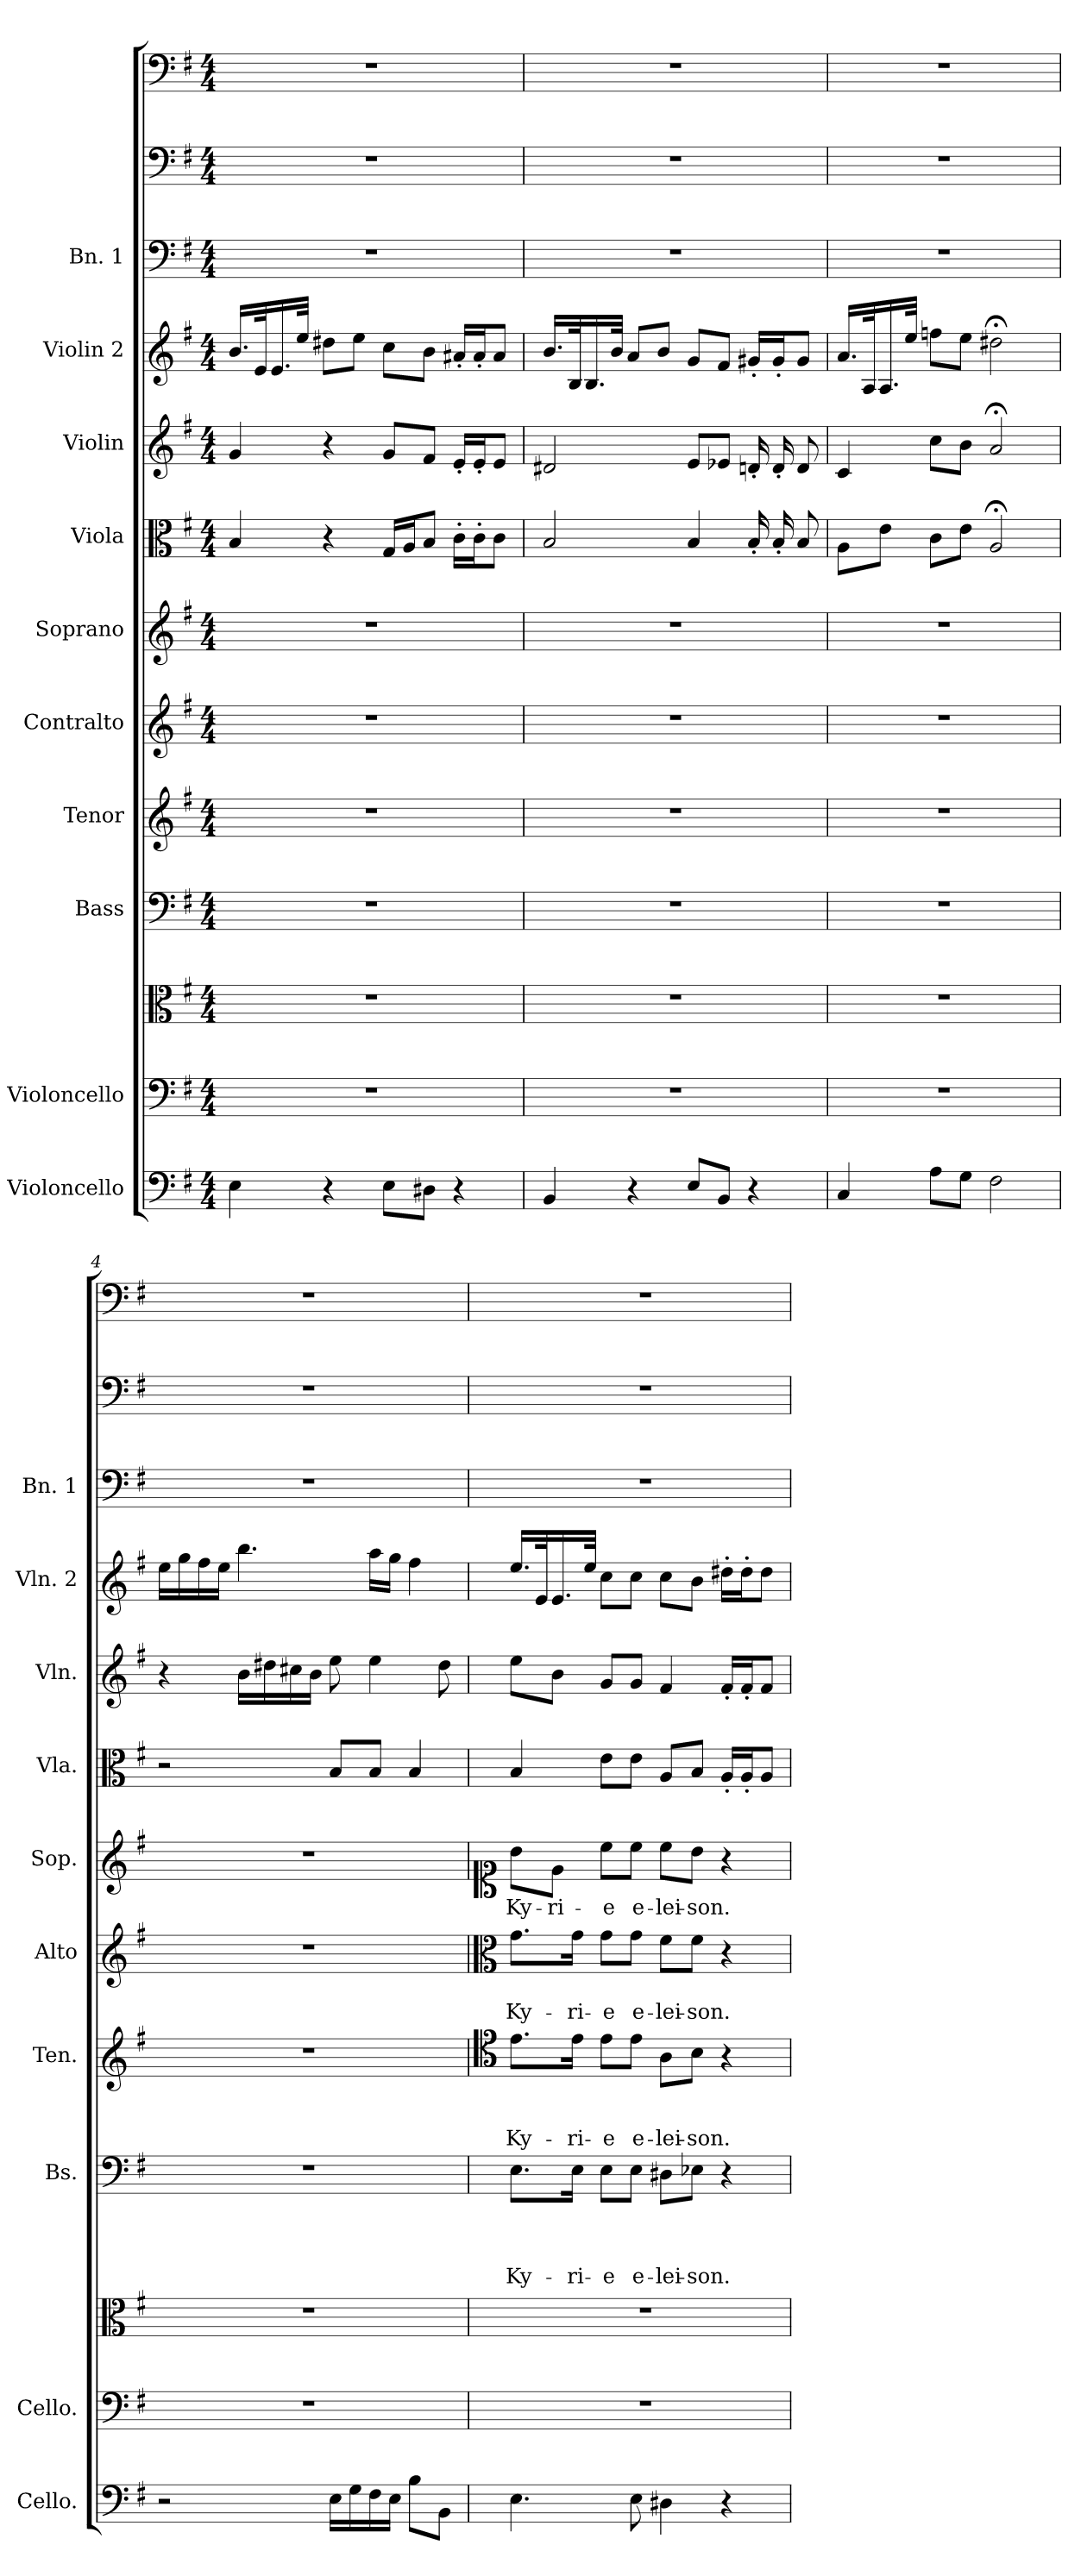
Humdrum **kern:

**kern	**kern	**kern	**kern	**text	**text	**text	**text	**kern	**text	**text	**text	**kern	**text	**text	**kern	**text	**kern	**kern	**kern	**kern	**kern	**kern
*part13	*part12	*part11	*part10	*part10	*part10	*part10	*part10	*part9	*part9	*part9	*part9	*part8	*part8	*part8	*part7	*part7	*part6	*part5	*part4	*part3	*part2	*part1
*staff13	*staff12	*staff11	*staff10	*staff10	*staff10	*staff10	*staff10	*staff9	*staff9	*staff9	*staff9	*staff8	*staff8	*staff8	*staff7	*staff7	*staff6	*staff5	*staff4	*staff3	*staff2	*staff1
*I"Violoncello	*I"Violoncello	*	*I"Bass	*	*	*	*	*I"Tenor	*	*	*	*I"Contralto	*	*	*I"Soprano	*	*I"Viola	*I"Violin	*I"Violin 2	*I"Bn. 1	*	*
*I'Cello.	*I'Cello.	*	*I'Bs.	*	*	*	*	*I'Ten.	*	*	*	*I'Alto	*	*	*I'Sop.	*	*I'Vla.	*I'Vln.	*I'Vln. 2	*I'Bn. 1	*	*
*clefF4	*clefF4	*clefC3	*clefF4	*	*	*	*	*clefG2	*	*	*	*clefG2	*	*	*clefG2	*	*clefC3	*clefG2	*clefG2	*clefF4	*clefF4	*clefF4
*	*	*	*	*	*	*	*	*ITrd7c12	*	*	*	*	*	*	*	*	*	*	*	*	*	*
*k[f#]	*k[f#]	*k[f#]	*k[f#]	*	*	*	*	*k[f#]	*	*	*	*k[f#]	*	*	*k[f#]	*	*k[f#]	*k[f#]	*k[f#]	*k[f#]	*k[f#]	*k[f#]
*G:	*G:	*G:	*G:	*	*	*	*	*G:	*	*	*	*G:	*	*	*G:	*	*G:	*G:	*G:	*G:	*G:	*G:
*M4/4	*M4/4	*M4/4	*M4/4	*	*	*	*	*M4/4	*	*	*	*M4/4	*	*	*M4/4	*	*M4/4	*M4/4	*M4/4	*M4/4	*M4/4	*M4/4
=1	=1	=1	=1	=1	=1	=1	=1	=1	=1	=1	=1	=1	=1	=1	=1	=1	=1	=1	=1	=1	=1	=1
4E\	1r	1r	1r	.	.	.	.	1r	.	.	.	1r	.	.	1r	.	4B/	4g/	16.b/LL	1r	1r	1r
.	.	.	.	.	.	.	.	.	.	.	.	.	.	.	.	.	.	.	32e/k	.	.	.
.	.	.	.	.	.	.	.	.	.	.	.	.	.	.	.	.	.	.	16.e/	.	.	.
.	.	.	.	.	.	.	.	.	.	.	.	.	.	.	.	.	.	.	32ee/JJk	.	.	.
4r	.	.	.	.	.	.	.	.	.	.	.	.	.	.	.	.	4r	4r	8dd#X\L	.	.	.
.	.	.	.	.	.	.	.	.	.	.	.	.	.	.	.	.	.	.	8ee\J	.	.	.
8E\L	.	.	.	.	.	.	.	.	.	.	.	.	.	.	.	.	16G/LL	8g/L	8cc\L	.	.	.
.	.	.	.	.	.	.	.	.	.	.	.	.	.	.	.	.	16A/J	.	.	.	.	.
8D#X\J	.	.	.	.	.	.	.	.	.	.	.	.	.	.	.	.	8B/J	8f#/J	8b\J	.	.	.
4r	.	.	.	.	.	.	.	.	.	.	.	.	.	.	.	.	16c'>\LL	16e'>/LL	16a#X'>/LL	.	.	.
.	.	.	.	.	.	.	.	.	.	.	.	.	.	.	.	.	16c'>\J	16e'>/J	16a#'>/J	.	.	.
.	.	.	.	.	.	.	.	.	.	.	.	.	.	.	.	.	8c\J	8e/J	8a#/J	.	.	.
=2	=2	=2	=2	=2	=2	=2	=2	=2	=2	=2	=2	=2	=2	=2	=2	=2	=2	=2	=2	=2	=2	=2
4BB/	1r	1r	1r	.	.	.	.	1r	.	.	.	1r	.	.	1r	.	2B/	2d#X/	16.b/LL	1r	1r	1r
.	.	.	.	.	.	.	.	.	.	.	.	.	.	.	.	.	.	.	32B/k	.	.	.
.	.	.	.	.	.	.	.	.	.	.	.	.	.	.	.	.	.	.	16.B/	.	.	.
.	.	.	.	.	.	.	.	.	.	.	.	.	.	.	.	.	.	.	32b/JJk	.	.	.
4r	.	.	.	.	.	.	.	.	.	.	.	.	.	.	.	.	.	.	8a/L	.	.	.
.	.	.	.	.	.	.	.	.	.	.	.	.	.	.	.	.	.	.	8b/J	.	.	.
8E/L	.	.	.	.	.	.	.	.	.	.	.	.	.	.	.	.	4B/	8e/L	8g/L	.	.	.
8BB/J	.	.	.	.	.	.	.	.	.	.	.	.	.	.	.	.	.	8e-X/J	8f#/J	.	.	.
4r	.	.	.	.	.	.	.	.	.	.	.	.	.	.	.	.	16B'>/	16dn'>/	16g#X'>/LL	.	.	.
.	.	.	.	.	.	.	.	.	.	.	.	.	.	.	.	.	16B'>/	16d'>/	16g#'>/J	.	.	.
.	.	.	.	.	.	.	.	.	.	.	.	.	.	.	.	.	8B/	8d/	8g#/J	.	.	.
=3	=3	=3	=3	=3	=3	=3	=3	=3	=3	=3	=3	=3	=3	=3	=3	=3	=3	=3	=3	=3	=3	=3
4C/	1r	1r	1r	.	.	.	.	1r	.	.	.	1r	.	.	1r	.	8A\L	4c/	16.a/LL	1r	1r	1r
.	.	.	.	.	.	.	.	.	.	.	.	.	.	.	.	.	.	.	32A/k	.	.	.
.	.	.	.	.	.	.	.	.	.	.	.	.	.	.	.	.	8e\J	.	16.A/	.	.	.
.	.	.	.	.	.	.	.	.	.	.	.	.	.	.	.	.	.	.	32ee/JJk	.	.	.
8A\L	.	.	.	.	.	.	.	.	.	.	.	.	.	.	.	.	8c\L	8cc\L	8ffn\L	.	.	.
8G\J	.	.	.	.	.	.	.	.	.	.	.	.	.	.	.	.	8e\J	8b\J	8ee\J	.	.	.
2F#\	.	.	.	.	.	.	.	.	.	.	.	.	.	.	.	.	2A;</	2a;</	2dd#X;<\	.	.	.
=4	=4	=4	=4	=4	=4	=4	=4	=4	=4	=4	=4	=4	=4	=4	=4	=4	=4	=4	=4	=4	=4	=4
2r	1r	1r	1r	.	.	.	.	1r	.	.	.	1r	.	.	1r	.	2r	4r	16ee\LL	1r	1r	1r
.	.	.	.	.	.	.	.	.	.	.	.	.	.	.	.	.	.	.	16gg\	.	.	.
.	.	.	.	.	.	.	.	.	.	.	.	.	.	.	.	.	.	.	16ff#\	.	.	.
.	.	.	.	.	.	.	.	.	.	.	.	.	.	.	.	.	.	.	16ee\JJ	.	.	.
.	.	.	.	.	.	.	.	.	.	.	.	.	.	.	.	.	.	16b\LL	4.bb\	.	.	.
.	.	.	.	.	.	.	.	.	.	.	.	.	.	.	.	.	.	16dd#X\	.	.	.	.
.	.	.	.	.	.	.	.	.	.	.	.	.	.	.	.	.	.	16cc#X\	.	.	.	.
.	.	.	.	.	.	.	.	.	.	.	.	.	.	.	.	.	.	16b\JJ	.	.	.	.
16E\LL	.	.	.	.	.	.	.	.	.	.	.	.	.	.	.	.	8B/L	8ee\	.	.	.	.
16G\	.	.	.	.	.	.	.	.	.	.	.	.	.	.	.	.	.	.	.	.	.	.
16F#\	.	.	.	.	.	.	.	.	.	.	.	.	.	.	.	.	8B/J	4ee\	16aa\LL	.	.	.
16E\JJ	.	.	.	.	.	.	.	.	.	.	.	.	.	.	.	.	.	.	16gg\JJ	.	.	.
8B\L	.	.	.	.	.	.	.	.	.	.	.	.	.	.	.	.	4B/	.	4ff#\	.	.	.
8BB\J	.	.	.	.	.	.	.	.	.	.	.	.	.	.	.	.	.	8dd#\	.	.	.	.
!!LO:PB:g=z
=5	=5	=5	=5	=5	=5	=5	=5	=5	=5	=5	=5	=5	=5	=5	=5	=5	=5	=5	=5	=5	=5	=5
*	*	*	*	*	*	*	*	*clefC4	*	*	*	*clefC3	*	*	*clefC1	*	*	*	*	*	*	*
!	!	!	!	!	!	!	!LO:LY:b	!	!	!	!LO:LY:b	!	!	!LO:LY:b	!	!LO:LY:b	!	!	!	!	!	!
4.E\	1r	1r	8.E\L	.	.	.	Ky-	8.E\L	.	.	Ky-	8.g\L	.	Ky-	8b\L	Ky-	4B/	8ee\L	16.ee/LL	1r	1r	1r
.	.	.	.	.	.	.	.	.	.	.	.	.	.	.	.	.	.	.	32e/k	.	.	.
!	!	!	!	!	!	!	!	!	!	!	!	!	!	!	!	!LO:LY:b	!	!	!	!	!	!
.	.	.	.	.	.	.	.	.	.	.	.	.	.	.	8e\J	-ri-	.	8b\J	16.e/	.	.	.
!	!	!	!	!	!	!	!LO:LY:b	!	!	!	!LO:LY:b	!	!	!LO:LY:b	!	!	!	!	!	!	!	!
.	.	.	16E\Jk	.	.	.	-ri-	16E\Jk	.	.	-ri-	16g\Jk	.	-ri-	.	.	.	.	.	.	.	.
.	.	.	.	.	.	.	.	.	.	.	.	.	.	.	.	.	.	.	32ee/JJk	.	.	.
!	!	!	!	!	!	!	!LO:LY:b	!	!	!	!LO:LY:b	!	!	!LO:LY:b	!	!LO:LY:b	!	!	!	!	!	!
.	.	.	8E\L	.	.	.	-e	8E\L	.	.	-e	8g\L	.	-e	8cc\L	-e	8e\L	8g/L	8cc\L	.	.	.
!	!	!	!	!	!	!	!LO:LY:b	!	!	!	!LO:LY:b	!	!	!LO:LY:b	!	!LO:LY:b	!	!	!	!	!	!
8E\	.	.	8E\J	.	.	.	e-	8E\J	.	.	e-	8g\J	.	e-	8cc\J	e-	8e\J	8g/J	8cc\J	.	.	.
!	!	!	!	!	!	!	!LO:LY:b	!	!	!	!LO:LY:b	!	!	!LO:LY:b	!	!LO:LY:b	!	!	!	!	!	!
4D#X\	.	.	8D#X\L	.	.	.	-lei-	8AA\L	.	.	-lei-	8f#\L	.	-lei-	8cc\L	-lei-	8A/L	4f#/	8cc\L	.	.	.
!	!	!	!	!	!	!	!LO:LY:b	!	!	!	!LO:LY:b	!	!	!LO:LY:b	!	!LO:LY:b	!	!	!	!	!	!
.	.	.	8E-X\J	.	.	.	-son.	8BB\J	.	.	-son.	8f#\J	.	-son.	8b\J	-son.	8B/J	.	8b\J	.	.	.
4r	.	.	4r	.	.	.	.	4r	.	.	.	4r	.	.	4r	.	16A'>/LL	16f#'>/LL	16dd#X'>\LL	.	.	.
.	.	.	.	.	.	.	.	.	.	.	.	.	.	.	.	.	16A'>/J	16f#'>/J	16dd#'>\J	.	.	.
.	.	.	.	.	.	.	.	.	.	.	.	.	.	.	.	.	8A/J	8f#/J	8dd#\J	.	.	.
=	=	=	=	=	=	=	=	=	=	=	=	=	=	=	=	=	=	=	=	=	=	=
*-	*-	*-	*-	*-	*-	*-	*-	*-	*-	*-	*-	*-	*-	*-	*-	*-	*-	*-	*-	*-	*-	*-
